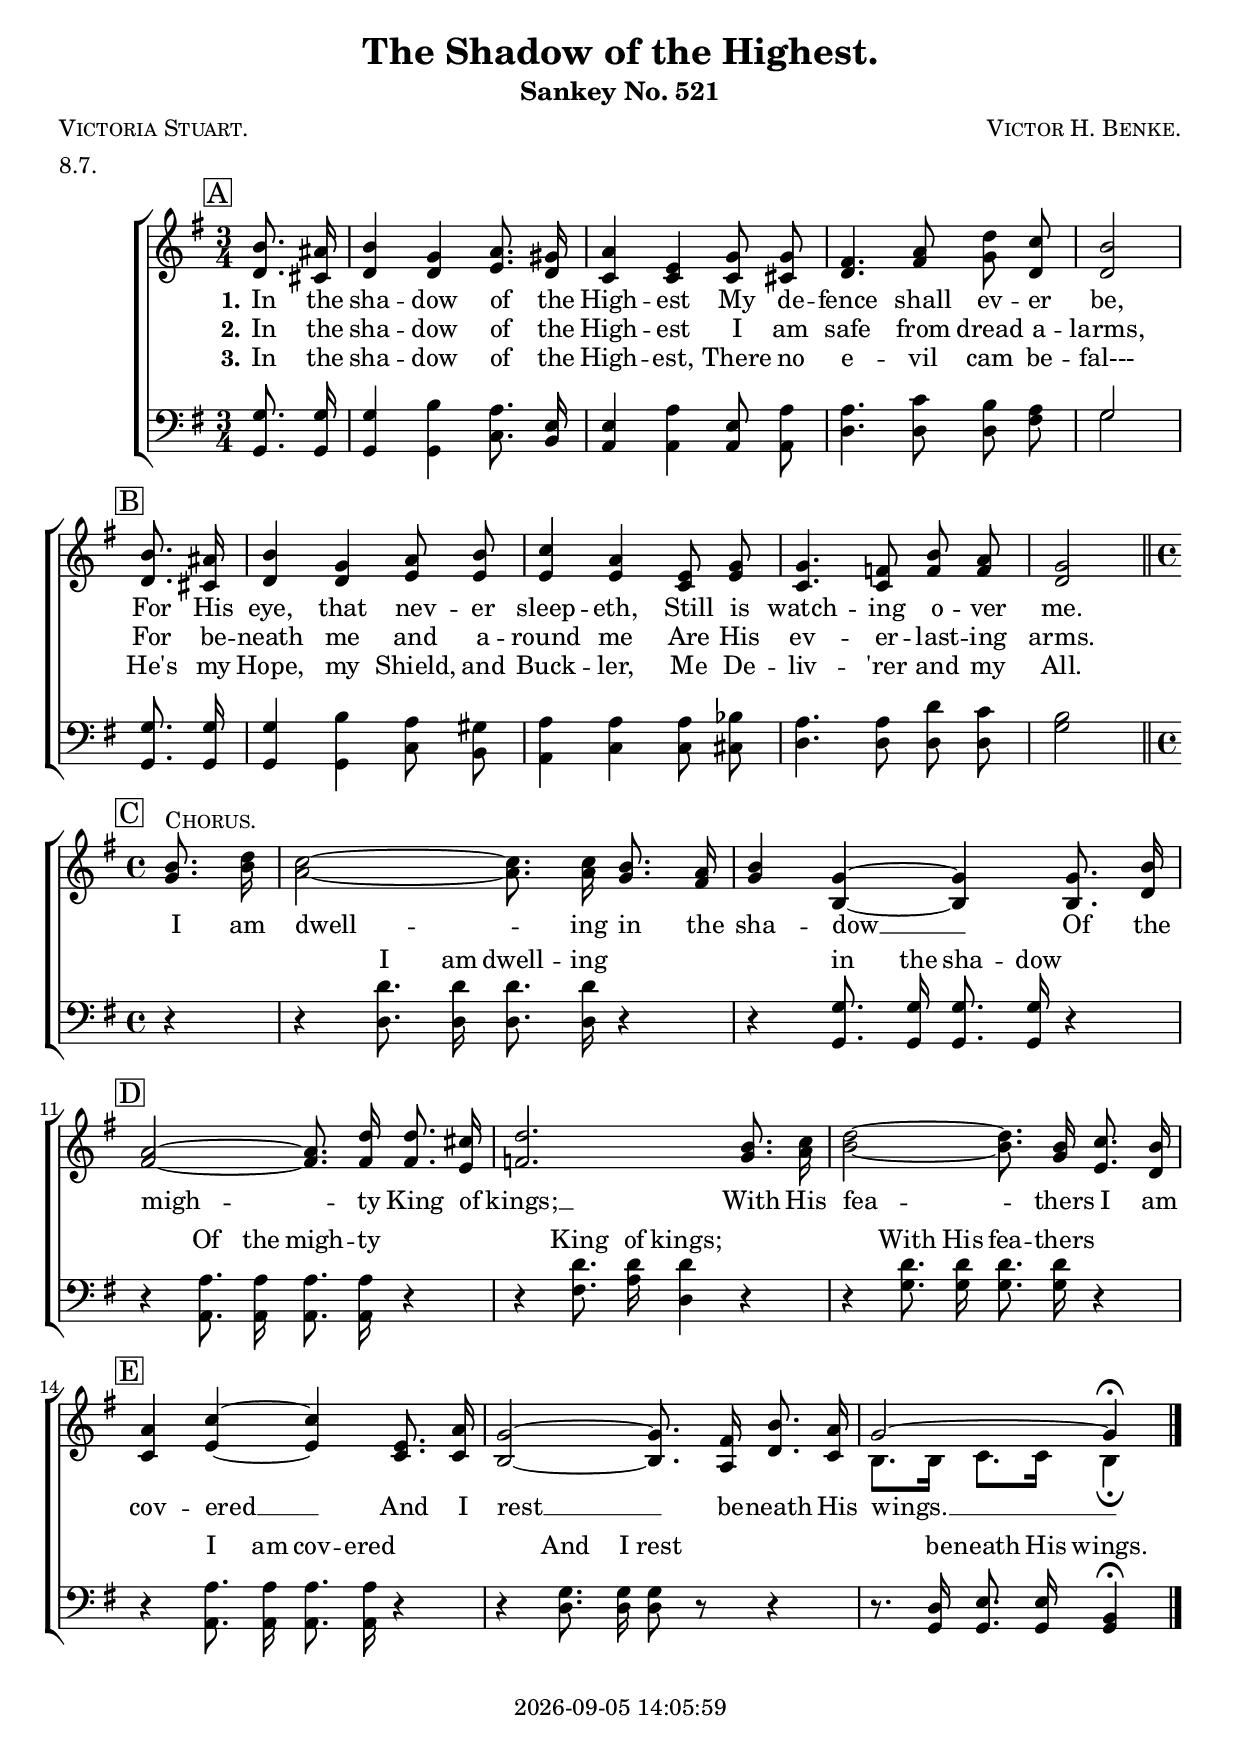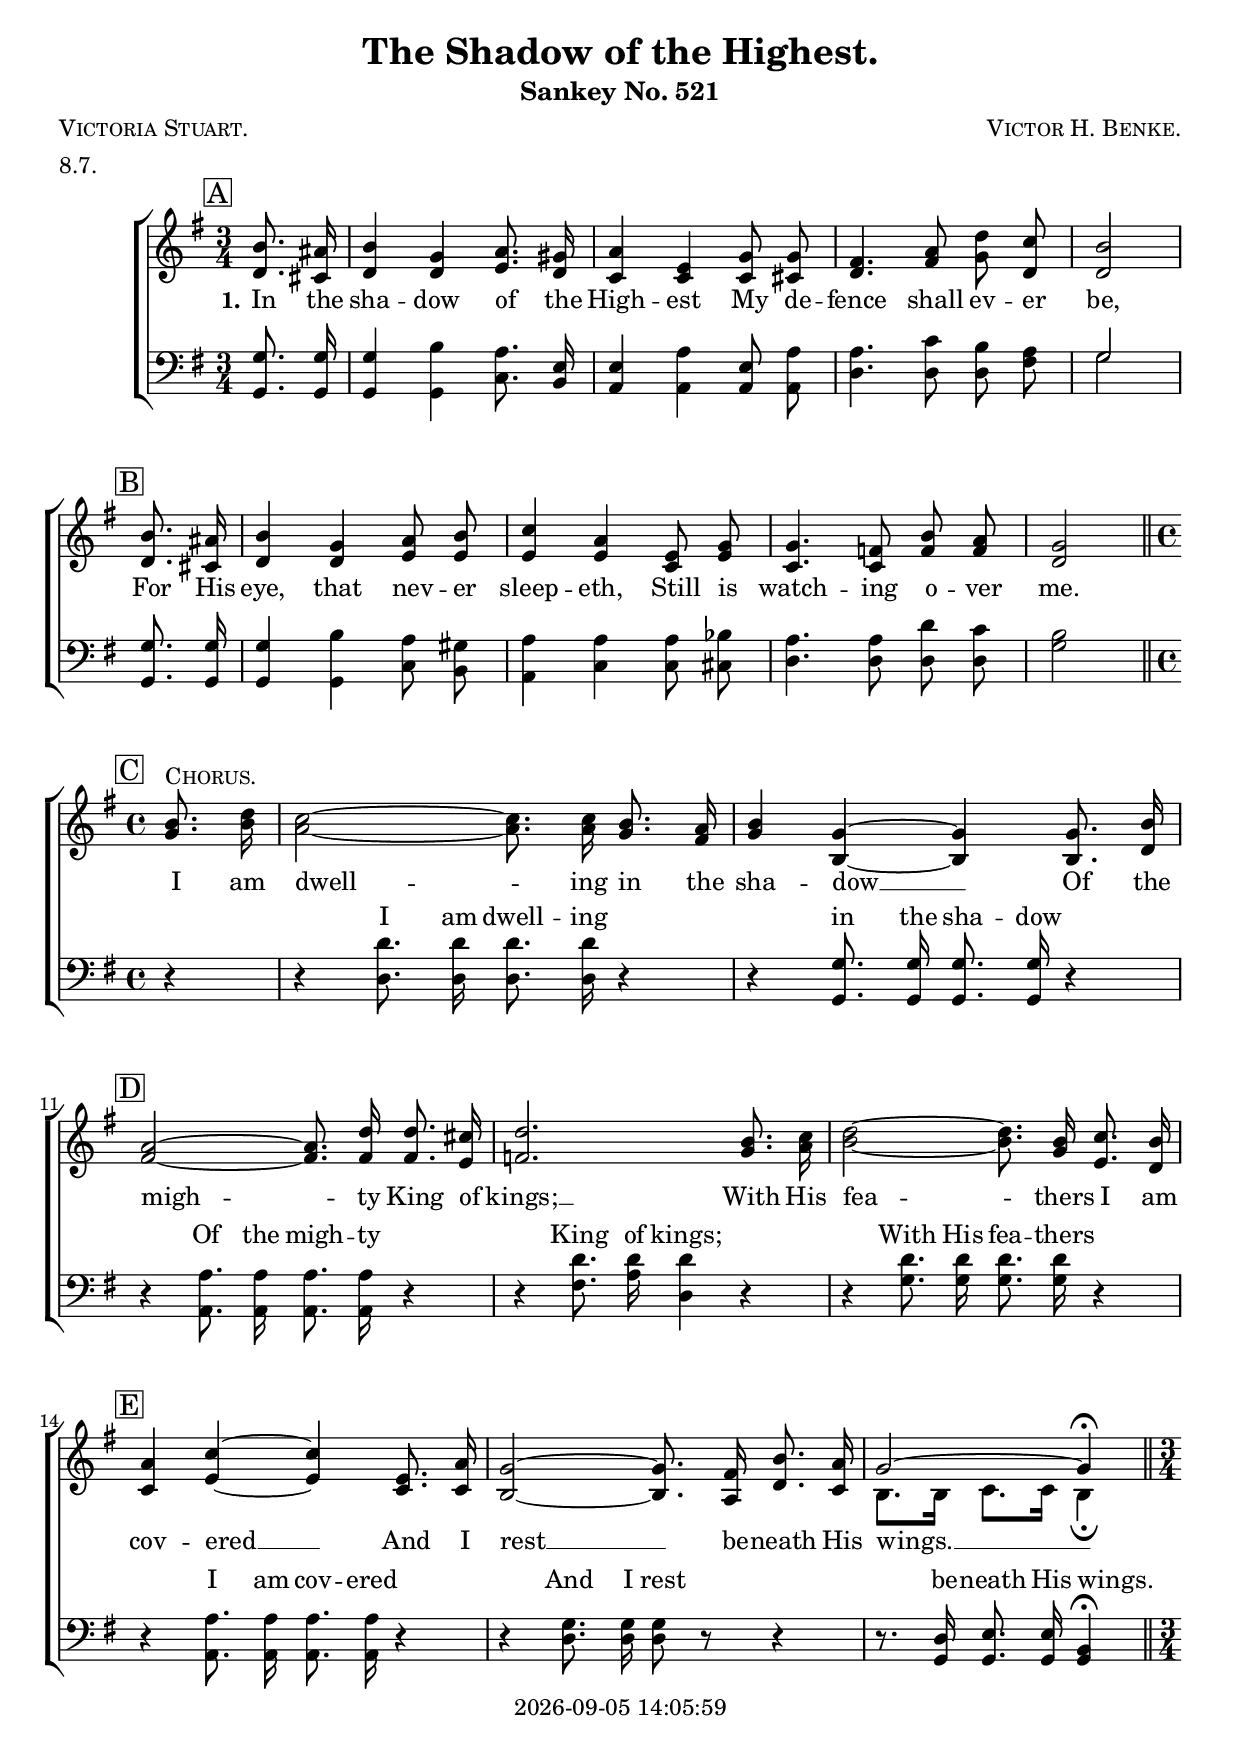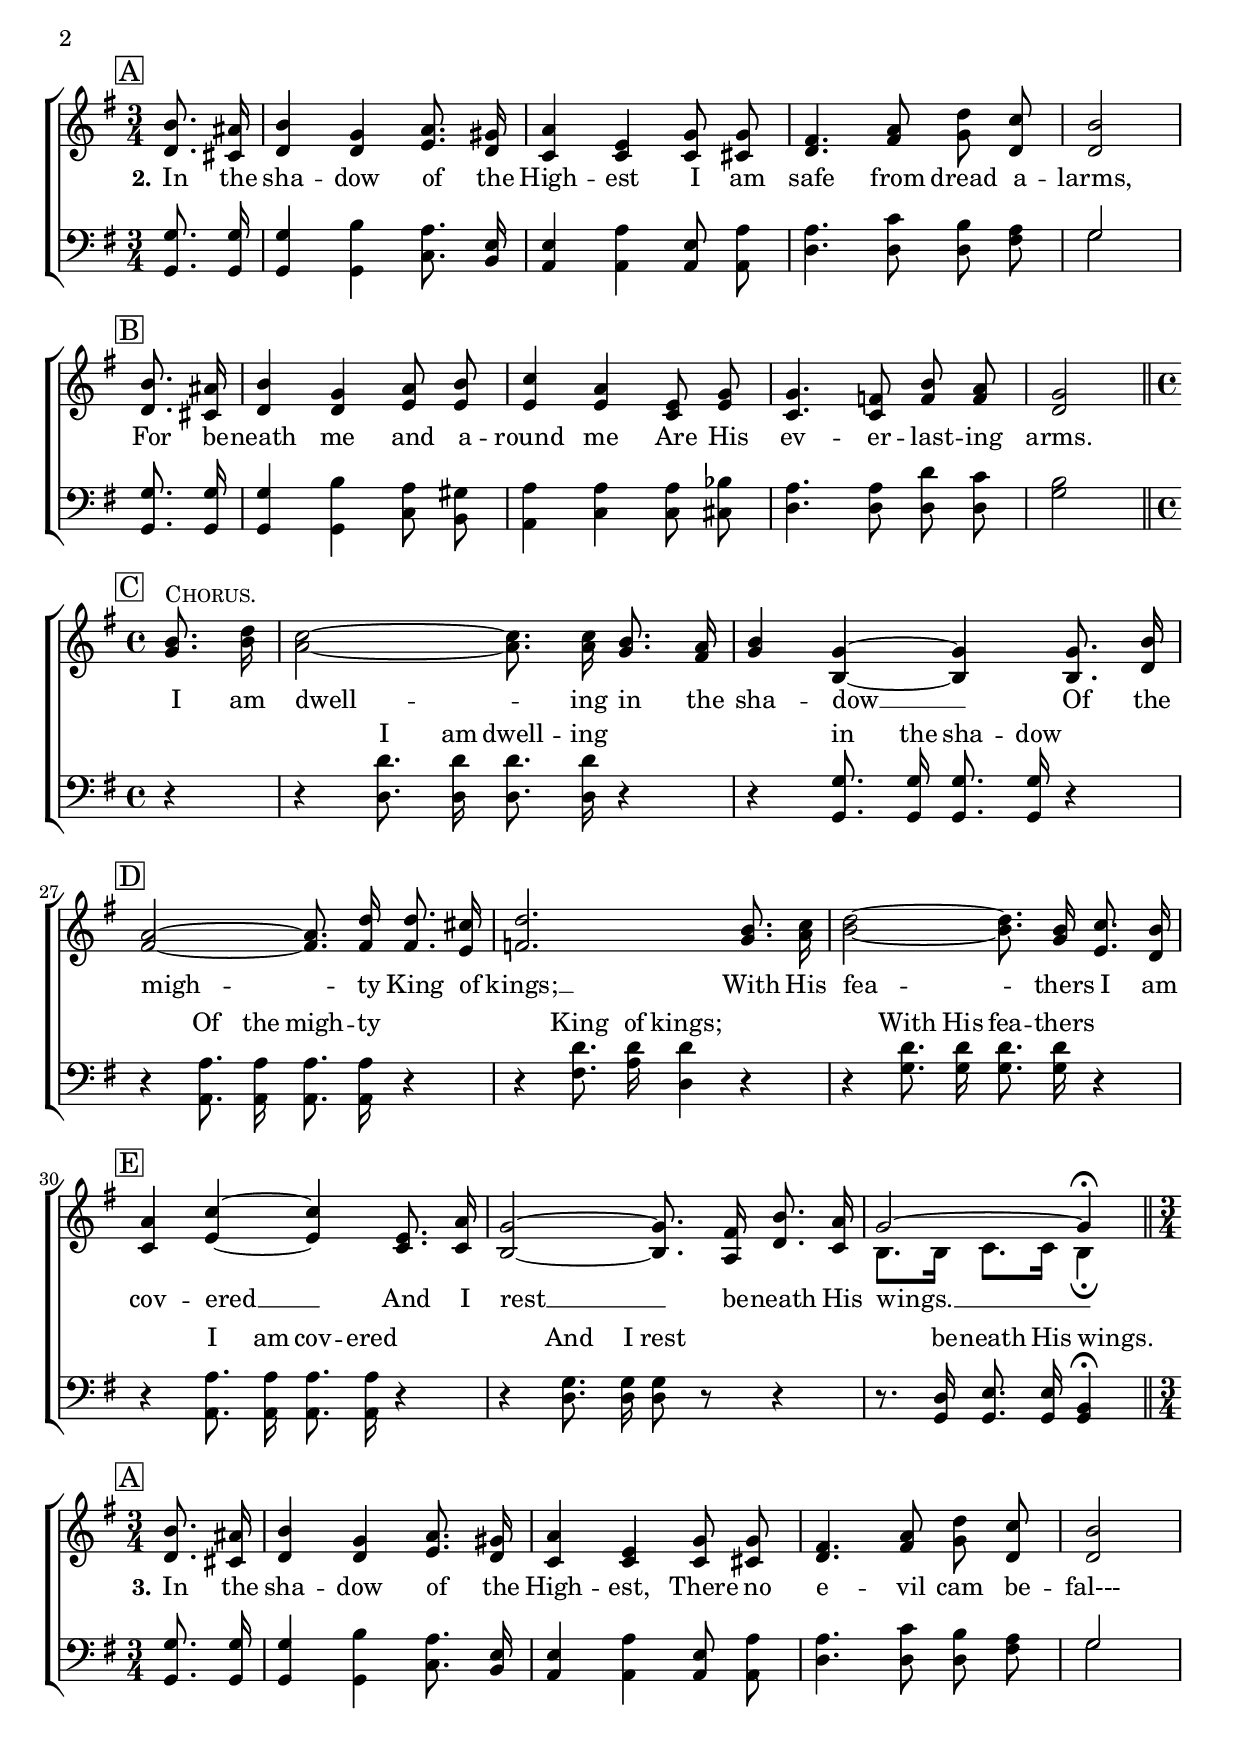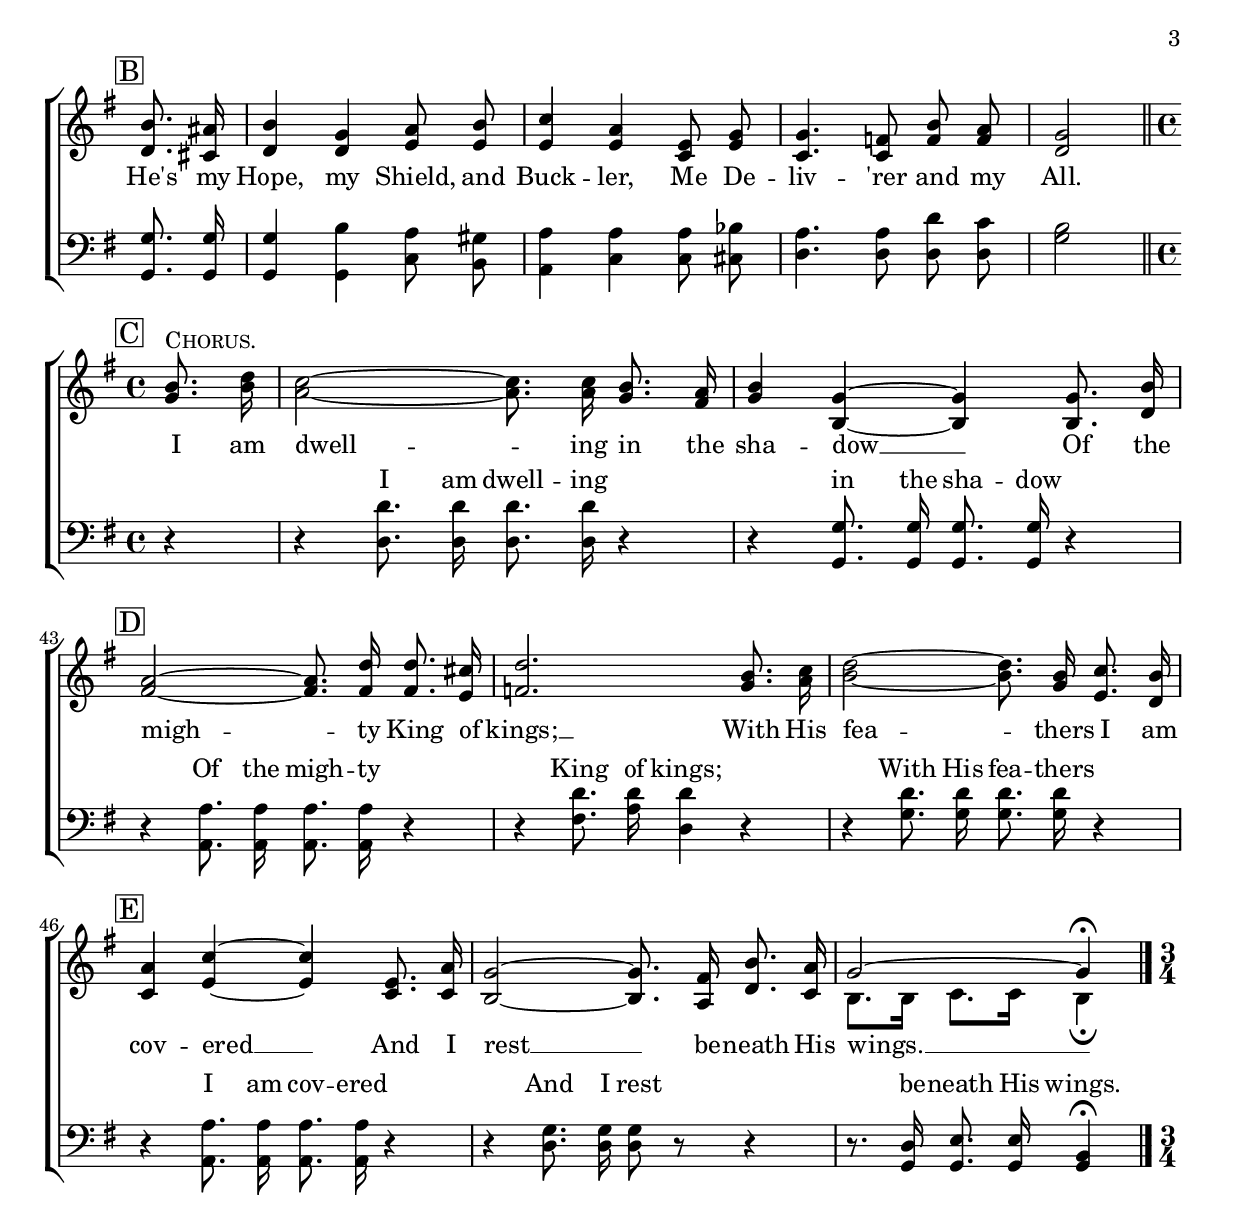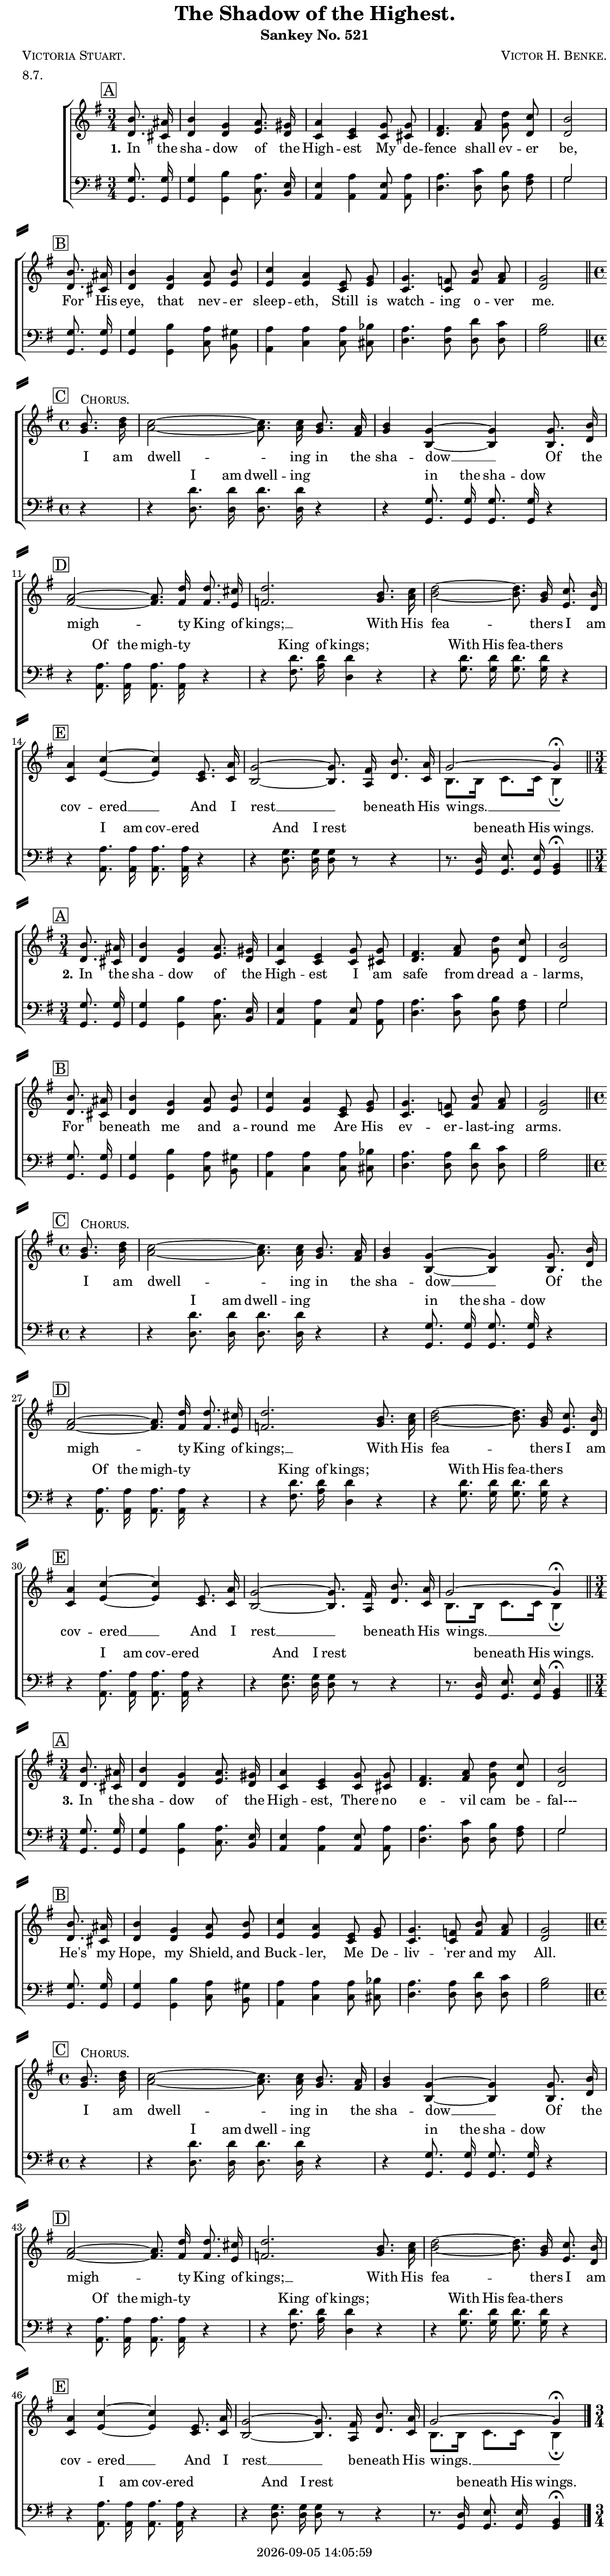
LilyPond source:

\version "2.22.1"

\include "articulate.ly"

today = #(strftime "%Y-%m-%d %H:%M:%S" (localtime (current-time)))

\header {
% centered at top
%  dedication  = "dedication"
  title       = "The Shadow of the Highest."
  subtitle    = "Sankey No. 521"
%  subsubtitle = "Sankey 880 No. "
%  instrument  = "instrument"
  
% arrangement of following lines:
%
%  poet    composer
%  meter   arranger
%  piece       opus

  composer    = \markup\smallCaps "Victor H. Benke."
%  arranger    = "arranger"
%  opus        = "opus"

  poet        = \markup\smallCaps "Victoria Stuart."
  meter       = \markup\smallCaps "8.7."
%  piece       = \markup\smallCaps "piece"

% centered at bottom
% tagline     = "tagline" % default lilypond version
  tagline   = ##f
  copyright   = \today
}

% #(set-global-staff-size 16)

global = {
  \key g \major
  \time 3/4
  \partial 4
}

RehearsalTrack = {
% \set Score.currentBarNumber = #5
  \mark \markup { \box "A" } s4 s2.*3 s2
  \mark \markup { \box "B" } s4 s2.*3 s2
  \mark \markup { \box "C" } s4 s1*2
  \mark \markup { \box "D" }    s1*3
  \mark \markup { \box "E" }    s1*2 s2.
}

TempoTrack = {
  \set Score.tempoHideNote = ##t
  \tempo 4=120
}

nl = { \bar "||" \time 3/4 \partial 4 \break }

soprano = \relative {
  \autoBeamOff
  b'8. ais16 | b4 g a8. gis16 | a4 e g8 8 | fis4. a8 d c | b2 \bar "|" \break 8. ais16 |
  b4 g a8 b | c4 a e8 g | 4. f8 b a | g2 \time 4/4 \partial 4 \bar "||" \break
  b8.^\markup\smallCaps Chorus. d16 | c2~8. 16 b8. a16 | b4 g~4 8. b16 |
  a2~8. d16 8. cis16 | d2. b8. c16 | d2~8. b16 c8. b16 |
  a4 c~4 e,8. a16 | g2~8. fis16 b8. a16 | g2~4\fermata
}

alto = \relative {
  \autoBeamOff
  d'8. cis16 | d4 4 e8. d16 | c4 4 8 cis | d4. fis8 g d | 2 8. cis16 |
  d4 4 e8 8 | 4 4 c8 e | c4. 8 f f | d2 g8. b16 |
  a2~8. 16 g8. fis16 | g4 b,~4 8. d16 |
  fis2~8. 16 8. e16 | f2. g8. a16 | b2~8. g16 e8. d16 |
  c4 e~4 c8. 16 | b2~8. a16 d8. c16 | b8. 16 c8. 16 b4\fermata  
}

tenor = \relative {
  \autoBeamOff
  g8. 16 | 4 b a8. e16 | 4 a e8 a | 4. c8 b a | g2 8. 16 |
  g4 b a8 gis | a4 4 8 bes | a4. 8 d c | b2 r4 |
  r4 d8. 16 8. 16 r4 | r4 g,8. 16 8. 16 r4 |
  r4 a8. 16 8. 16 r4 | r4 d8. 16 4 r | r d8. 16 8. 16 r4 |
  r4 a8. 16 8. 16 r4 | r4 g8. 16 8 r r4 | r8. d16 e8. 16 b4\fermata
}

bass = \relative {
  \autoBeamOff
  g,8. 16 | 4 4 c8. b16 | a4 4 8 8 | d4. 8 8 fis | g2 g,8. 16 |
  g4 4 c8 b | a4 c c8 cis | d4. 8 8 8 | g2 r4 |
  r4 d8. 16 8. 16 r4 | r g,8. 16 8. 16 r4 |
  r4 a8. 16 8. 16 r4 | r fis'8. a16 d,4 r | r g8. 16 8. 16 r4 |
  r4 a,8. 16 8. 16 r4 | r d8. 16 8 r r4 | r8. g,16 8. 16 4\fermata
}

nom  = {   \set ignoreMelismata = ##t }
yesm = { \unset ignoreMelismata       }

chorus = \lyricmode {
  I am dwell -- ing in the sha -- dow __
  Of the migh -- ty King of kings; __
  With His fea -- thers I am cov -- ered __
  And I rest __ be -- neath His wings. __
}

chorusMen = \lyricmode {
  _ _ _ _ _ _ _ _
  _ _ _ _ _ _ _
  _ _ _ _ _ _ _ _
  _ _ _ _ _ _ _
  I am dwell -- ing in the sha -- dow
  Of the migh -- ty King of kings;
  With His fea -- thers I am cov -- ered
  And I rest be -- neath His wings.
}

verses = 3

wordsOne = \lyricmode {
  \set stanza = "1."
  In the sha -- dow of the High -- est
  My de -- fence shall ev -- er be,
  For His eye, that nev -- er sleep -- eth,
  Still is watch -- ing o -- ver me.
}
  
wordsTwo = \lyricmode {
  \set stanza = "2."
  In the sha -- dow of the High -- est
  I am safe from dread a -- larms,
  For be -- neath me and a -- round me
  Are His ev -- er -- last -- ing arms.
  
}
  
wordsThree = \lyricmode {
  \set stanza = "3."
  In the sha -- dow of the High -- est,
  There no e -- vil cam be -- fal---
  He's my Hope, my Shield, and Buck -- ler,
  Me De -- liv -- 'rer and my All.
}
  
wordsMidi = \lyricmode {
  \set stanza = "1."
  "In " "the " sha "dow " "of " "the " High "est "
  "\nMy " de "fence " "shall " ev "er " "be, "
  "\nFor " "His " "eye, " "that " nev "er " sleep "eth, "
  "\nStill " "is " watch "ing " o "ver " "me. "
  "\nI " "am " dwell "ing " "in " "the " sha "dow " 
  "\nOf " "the " migh "ty " "King " "of " "kings; " 
  "\nWith " "His " fea "thers " "I " "am " cov "ered " 
  "\nAnd " "I " "rest "  be "neath " "His " "wings.\n" 

  \set stanza = "2."
  "\nIn " "the " sha "dow " "of " "the " High "est "
  "\nI " "am " "safe " "from " "dread " a "larms, "
  "\nFor " be "neath " "me " "and " a "round " "me "
  "\nAre " "His " ev er last "ing " "arms. "
  "\nI " "am " dwell "ing " "in " "the " sha "dow " 
  "\nOf " "the " migh "ty " "King " "of " "kings; " 
  "\nWith " "His " fea "thers " "I " "am " cov "ered " 
  "\nAnd " "I " "rest "  be "neath " "His " "wings.\n" 

  \set stanza = "3."
  "\nIn " "the " sha "dow " "of " "the " High "est, "
  "\nThere " "no " e "vil " "cam " be fal-
  "\nHe's " "my " "Hope, " "my " "Shield, " "and " Buck "ler, "
  "\nMe " De liv "'rer " "and " "my " "All. "
  "\nI " "am " dwell "ing " "in " "the " sha "dow " 
  "\nOf " "the " migh "ty " "King " "of " "kings; " 
  "\nWith " "His " fea "thers " "I " "am " cov "ered " 
  "\nAnd " "I " "rest "  be "neath " "His " "wings. " 
}

\book {
  \bookOutputSuffix "midi"
  \score {
%    \articulate
        \new ChoirStaff <<
                                % Soprano staff
          \new Staff = soprano
          <<
            \new Voice { \repeat unfold \verses \TempoTrack     }
            \new Voice { \global \repeat unfold \verses \soprano }
            \addlyrics \wordsMidi
          >>
                                % Alto staff
          \new Staff = alto
          <<
            \new Voice { \global \repeat unfold \verses { \alto \nl } \bar "|." }
          >>
                                % Tenor staff
          \new Staff = tenor
          <<
            \clef "treble_8"
            \new Voice { \global \repeat unfold \verses \tenor }
            \addlyrics \wordsMidi
          >>
                                % Bass staff
          \new Staff = bass
          <<
            \clef "bass"
            \new Voice { \global \repeat unfold \verses \bass }
          >>
        >>
    \midi {}
  }
}

\book {
  \bookOutputSuffix "repeat"
  \score {
        \new ChoirStaff <<
                                  % Joint soprano/alto staff
          \new Staff = women \with { printPartCombineTexts = ##f }
          <<
            \new Voice \RehearsalTrack
            \new Voice \TempoTrack
            \new NullVoice = "aligner" \soprano
            \new Voice \partCombine #'(2 . 88) { \global \soprano \bar "|." } { \global \alto }
            \new Lyrics \lyricsto "aligner" { \wordsOne \chorus }
            \new Lyrics \lyricsto "aligner"   \wordsTwo
            \new Lyrics \lyricsto "aligner"   \wordsThree
          >>
                                  % Joint tenor/bass staff
          \new Staff = men \with { printPartCombineTexts = ##f }
          <<
            \clef "bass"
            \new Voice \partCombine #'(2 . 88) { \global \tenor } { \global \bass }
            \new NullVoice = alignerT { \tenor }
          >>
          \new Lyrics \with {alignAboveContext = men} \lyricsto alignerT \chorusMen
        >>
    \layout {
      indent = 1.5\cm
      \pointAndClickOff
      \context {
        \Staff \RemoveAllEmptyStaves
      }
    }
  }
}

singlescore = {
        \new ChoirStaff <<
                                  % Joint soprano/alto staff
          \new Staff = women \with { printPartCombineTexts = ##f }
          <<
            \new Voice { \repeat unfold \verses \RehearsalTrack }
            \new Voice { \repeat unfold \verses \TempoTrack }
            \new NullVoice = "aligner" { \repeat unfold \verses \soprano }
            \new Voice \partCombine #'(2 . 88) { \global \repeat unfold \verses \soprano \bar "|." }
                                    { \global \repeat unfold \verses { \alto \nl } \bar "|." }
            \new Lyrics \lyricsto "aligner" { \wordsOne   \chorus
                                              \wordsTwo   \chorus
                                              \wordsThree \chorus
                                            }
          >>
                                  % Joint tenor/bass staff
          \new Staff = men \with { printPartCombineTexts = ##f }
          <<
            \clef "bass"
            \new Voice \partCombine #'(2 . 88) { \global \repeat unfold \verses \tenor }
                                    { \global \repeat unfold \verses \bass }
            \new NullVoice = alignerT { \repeat unfold \verses \tenor }
          >>
          \new Lyrics \with {alignAboveContext = men} \lyricsto alignerT { \repeat unfold \verses \chorusMen }
        >>
}

\book {
  \bookOutputSuffix "single"
  \score {
    \singlescore
    \layout {
      indent = 1.5\cm
      \pointAndClickOff
      \context {
        \Staff \RemoveAllEmptyStaves
      }
    }
  }
}

\book {
  \bookOutputSuffix "singlepage"
  \paper {
    top-margin = 0
    left-margin = 7
    right-margin = 1
    paper-width = 190\mm
    page-breaking = #ly:one-page-breaking
    system-system-spacing.basic-distance = #15
    system-separator-markup = \slashSeparator
  }
  \score {
    \singlescore
    \layout {
      indent = 1.5\cm
      \pointAndClickOff
      \context {
        \Staff \RemoveAllEmptyStaves
      }
    }
  }
}
